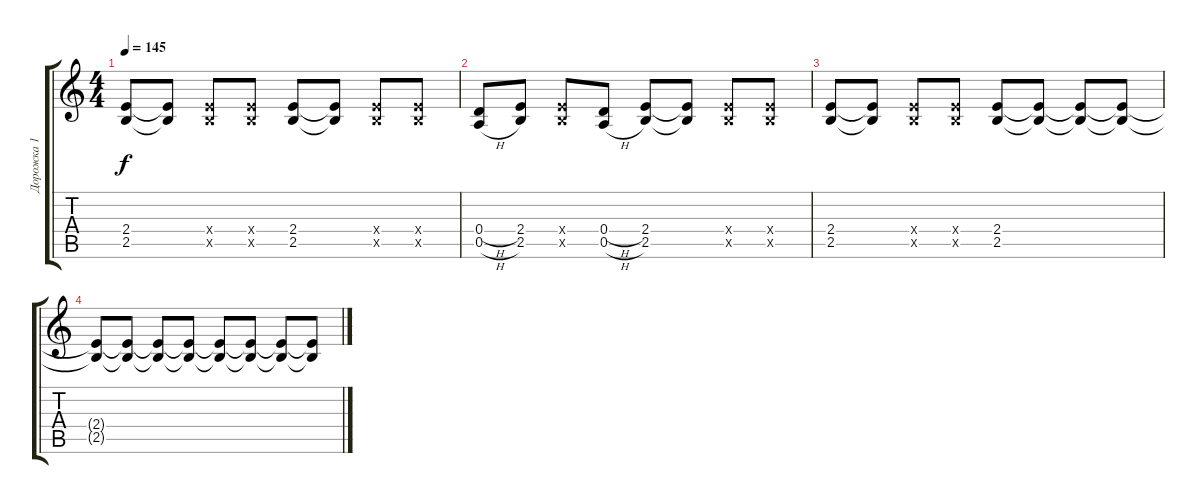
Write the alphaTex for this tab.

\track ("Дорожка 1" "Дорожка 1") {instrument distortionguitar}
\staff {score tabs}
\tuning (E4 B3 G3 D3 A2 E2) {hide}
\ts (4 4)
\tempo 145
\clef g2
\ks c
(2.4 2.5).8{dy f} (2.4{t} 2.5{t}).8 (2.4{x} 2.5{x}).8 (2.4{x} 2.5{x}).8 (2.4 2.5).8 (2.4{t} 2.5{t}).8 (2.4{x} 2.5{x}).8 (2.4{x} 2.5{x}).8 |
(0.4{h} 0.5{h}).8 (2.4 2.5).8 (2.4{x} 2.5{x}).8 (0.4{h} 0.5{h}).8 (2.4 2.5).8 (2.4{t} 2.5{t}).8 (2.4{x} 2.5{x}).8 (2.4{x} 2.5{x}).8 |
(2.4 2.5).8 (2.4{t} 2.5{t}).8 (2.4{x} 2.5{x}).8 (2.4{x} 2.5{x}).8 (2.4 2.5).8 (2.4{t} 2.5{t}).8 (2.4{t} 2.5{t}).8 (2.4{t} 2.5{t}).8 |
(2.4{t} 2.5{t}).8 (2.4{t} 2.5{t}).8 (2.4{t} 2.5{t}).8 (2.4{t} 2.5{t}).8 (2.4{t} 2.5{t}).8 (2.4{t} 2.5{t}).8 (2.4{t} 2.5{t}).8 (2.4{t} 2.5{t}).8
